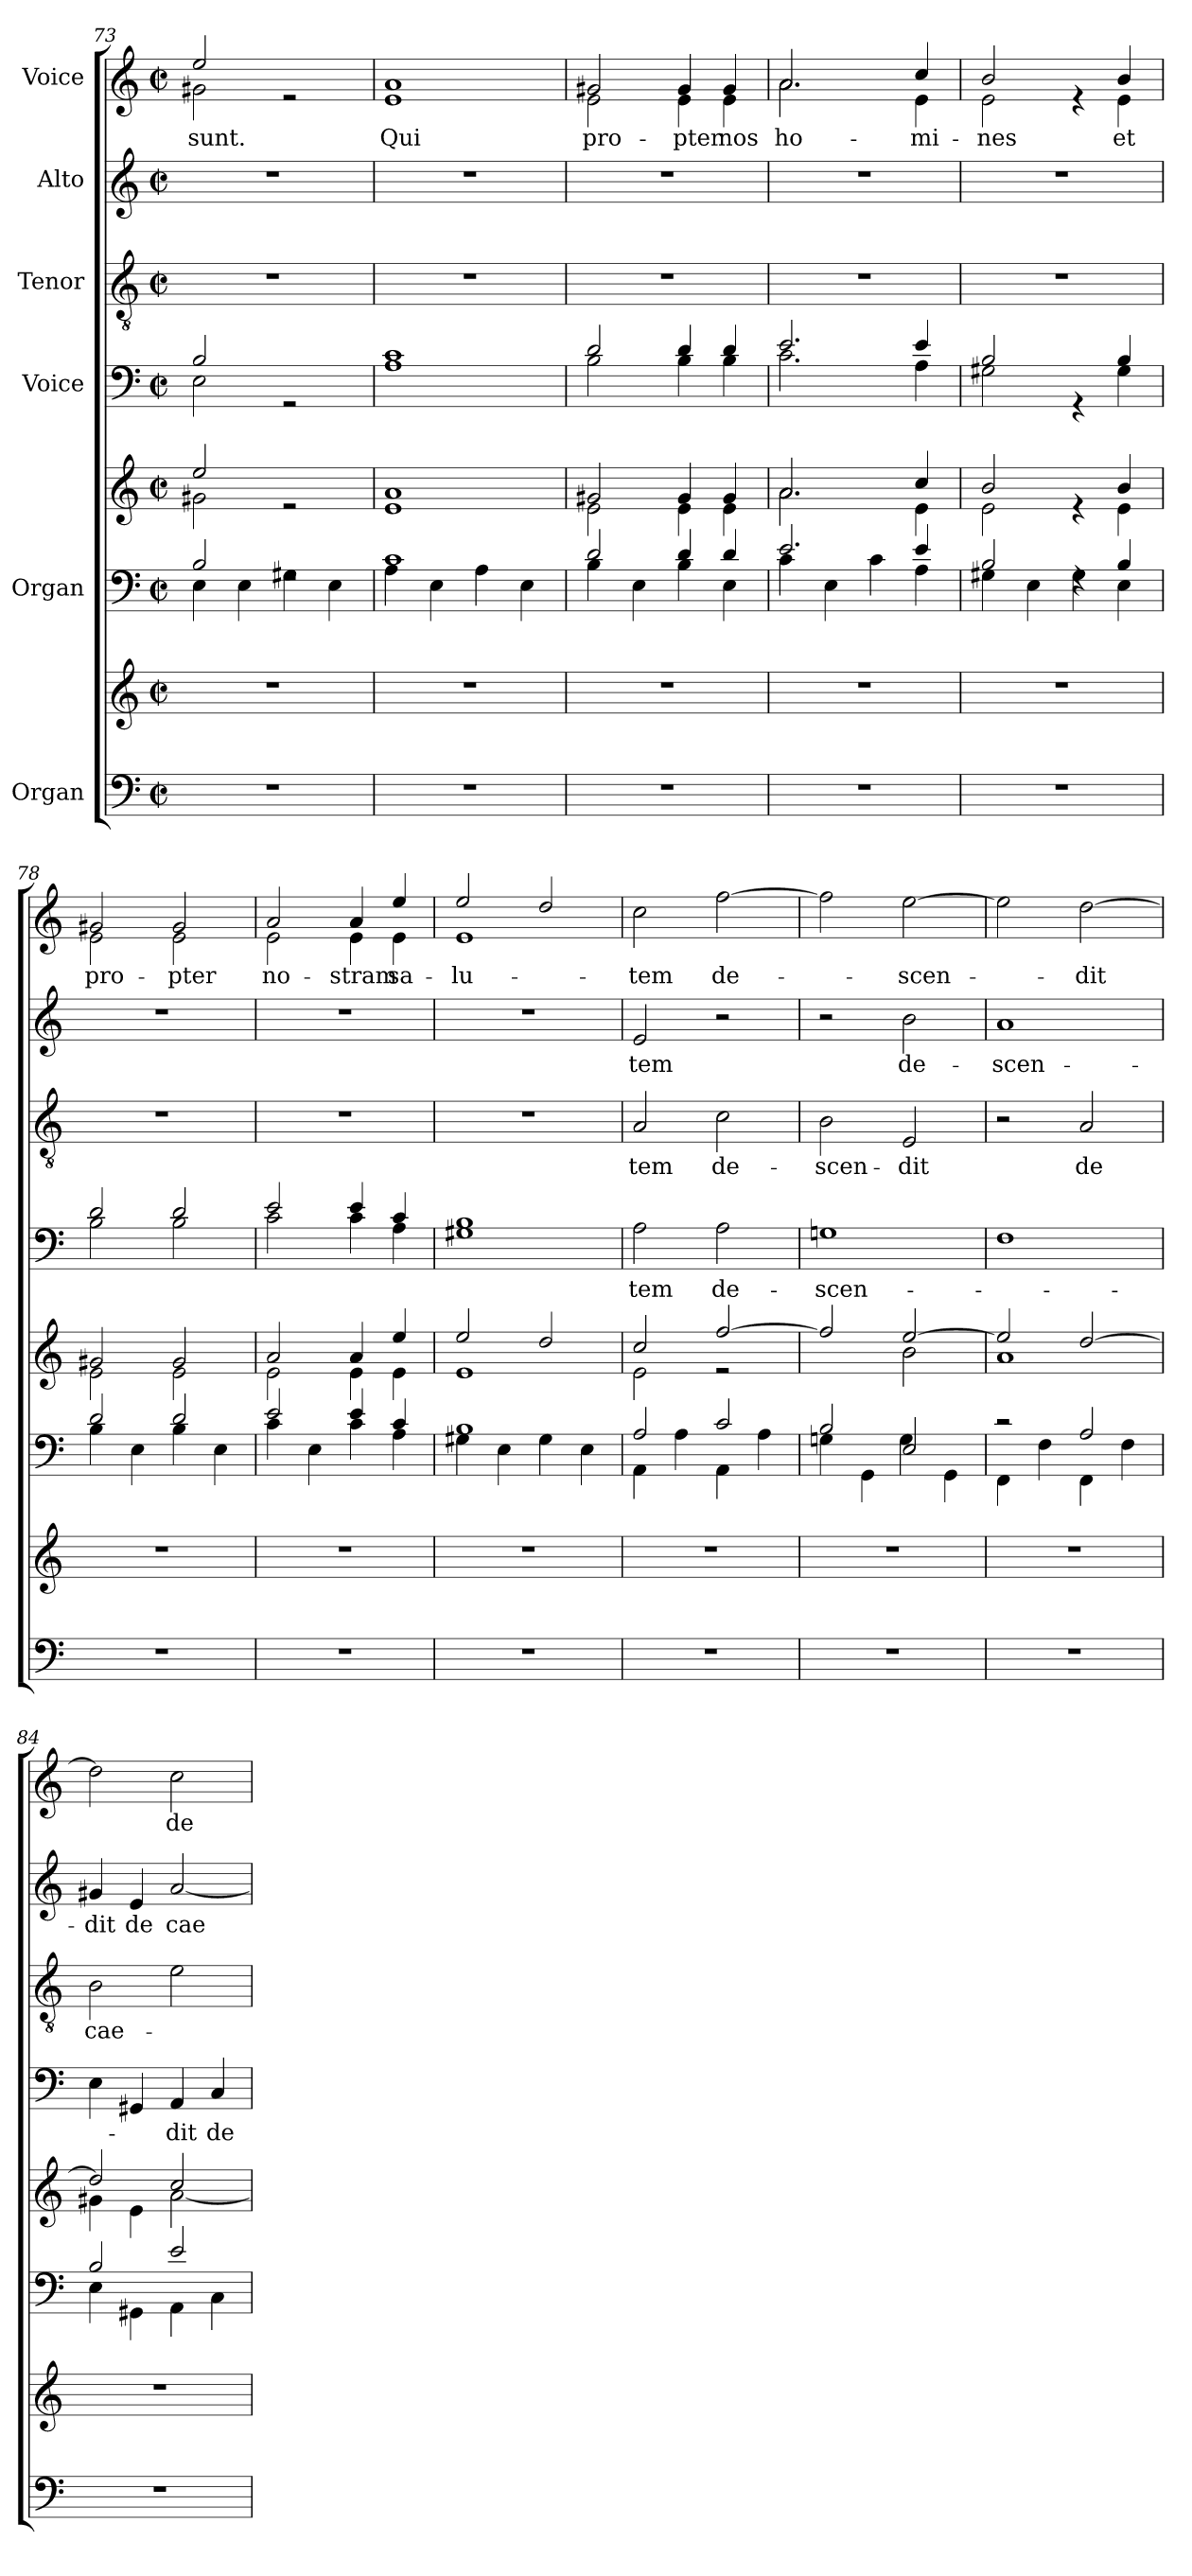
**kern	**kern	**kern	**kern	**kern	**text	**kern	**text	**kern	**text	**kern	**text
*part6	*part6	*part5	*part5	*part4	*part4	*part3	*part3	*part2	*part2	*part1	*part1
*staff8	*staff7	*staff6	*staff5	*staff4	*staff4	*staff3	*staff3	*staff2	*staff2	*staff1	*staff1
*I"Organ	*	*I"Organ	*	*I"Voice	*	*I"Tenor	*	*I"Alto	*	*I"Voice	*
*clefF4	*clefG2	*clefF4	*clefG2	*clefF4	*	*clefGv2	*	*clefG2	*	*clefG2	*
*k[]	*k[]	*k[]	*k[]	*k[]	*	*k[]	*	*k[]	*	*k[]	*
*M2/2	*M2/2	*M2/2	*M2/2	*M2/2	*	*M2/2	*	*M2/2	*	*M2/2	*
*met(c|)	*met(c|)	*met(c|)	*met(c|)	*met(c|)	*	*met(c|)	*	*met(c|)	*	*met(c|)	*
=73	=73	=73	=73	=73	=73	=73	=73	=73	=73	=73	=73
*	*	*^	*^	*^	*	*	*	*	*	*	*
!	!	!	!	!	!	!	!	!	!	!	!	!	!	!LO:LY:b
*	*	*	*	*	*	*	*	*	*	*	*	*	*^	*
1r	1r	2B/	4E\	2ee/	2g#X\	2B/	2E\	.	1r	.	1r	.	2ee/	2g#X\	sunt.
.	.	.	4E\	.	.	.	.	.	.	.	.	.	.	.	.
.	.	2rF	4G#X\	2re	2ryy	2rGG	2ryy	.	.	.	.	.	2re	2ryy	.
.	.	.	4E\	.	.	.	.	.	.	.	.	.	.	.	.
=74	=74	=74	=74	=74	=74	=74	=74	=74	=74	=74	=74	=74	=74	=74	=74
!	!	!	!	!	!	!	!	!	!	!	!	!	!	!	!LO:LY:b
1r	1r	1c	4A\	1a	1e	1c	1A	.	1r	.	1r	.	1a	1e	Qui
.	.	.	4E\	.	.	.	.	.	.	.	.	.	.	.	.
.	.	.	4A\	.	.	.	.	.	.	.	.	.	.	.	.
.	.	.	4E\	.	.	.	.	.	.	.	.	.	.	.	.
=75	=75	=75	=75	=75	=75	=75	=75	=75	=75	=75	=75	=75	=75	=75	=75
!	!	!	!	!	!	!	!	!	!	!	!	!	!	!	!LO:LY:b
1r	1r	2d/	4B\	2g#X/	2e\	2d/	2B\	.	1r	.	1r	.	2g#X/	2e\	pro-
.	.	.	4E\	.	.	.	.	.	.	.	.	.	.	.	.
!	!	!	!	!	!	!	!	!	!	!	!	!	!	!	!LO:LY:b
.	.	4d/	4B\	4g#/	4e\	4d/	4B\	.	.	.	.	.	4g#/	4e\	-pter
!	!	!	!	!	!	!	!	!	!	!	!	!	!	!	!LO:LY:b
.	.	4d/	4E\	4g#/	4e\	4d/	4B\	.	.	.	.	.	4g#/	4e\	nos
=76	=76	=76	=76	=76	=76	=76	=76	=76	=76	=76	=76	=76	=76	=76	=76
!	!	!	!	!	!	!	!	!	!	!	!	!	!	!	!LO:LY:b
1r	1r	2.e/	4c\	2.a/	2.a\	2.e/	2.c\	.	1r	.	1r	.	2.a/	2.a\	ho-
.	.	.	4E\	.	.	.	.	.	.	.	.	.	.	.	.
.	.	.	4c\	.	.	.	.	.	.	.	.	.	.	.	.
!	!	!	!	!	!	!	!	!	!	!	!	!	!	!	!LO:LY:b
.	.	4e/	4A\	4cc/	4e\	4e/	4A\	.	.	.	.	.	4cc/	4e\	-mi-
!!LO:PB:g=z	!!
=77	=77	=77	=77	=77	=77	=77	=77	=77	=77	=77	=77	=77	=77	=77	=77
!	!	!	!	!	!	!	!	!	!	!	!	!	!	!	!LO:LY:b
1r	1r	2B/	4G#X\	2b/	2e\	2B/	2G#X\	.	1r	.	1r	.	2b/	2e\	-nes
.	.	.	4E\	.	.	.	.	.	.	.	.	.	.	.	.
.	.	4rF	4G#\	4re	4ryy	4rGG	4ryy	.	.	.	.	.	4re	4ryy	.
!	!	!	!	!	!	!	!	!	!	!	!	!	!	!	!LO:LY:b
.	.	4B/	4E\	4b/	4e\	4B/	4G#\	.	.	.	.	.	4b/	4e\	et
=78	=78	=78	=78	=78	=78	=78	=78	=78	=78	=78	=78	=78	=78	=78	=78
!	!	!	!	!	!	!	!	!	!	!	!	!	!	!	!LO:LY:b
1r	1r	2d/	4B\	2g#X/	2e\	2d/	2B\	.	1r	.	1r	.	2g#X/	2e\	pro-
.	.	.	4E\	.	.	.	.	.	.	.	.	.	.	.	.
!	!	!	!	!	!	!	!	!	!	!	!	!	!	!	!LO:LY:b
.	.	2d/	4B\	2g#/	2e\	2d/	2B\	.	.	.	.	.	2g#/	2e\	-pter
.	.	.	4E\	.	.	.	.	.	.	.	.	.	.	.	.
=79	=79	=79	=79	=79	=79	=79	=79	=79	=79	=79	=79	=79	=79	=79	=79
!	!	!	!	!	!	!	!	!	!	!	!	!	!	!	!LO:LY:b
1r	1r	2e/	4c\	2a/	2e\	2e/	2c\	.	1r	.	1r	.	2a/	2e\	no-
.	.	.	4E\	.	.	.	.	.	.	.	.	.	.	.	.
!	!	!	!	!	!	!	!	!	!	!	!	!	!	!	!LO:LY:b
.	.	4e/	4c\	4a/	4e\	4e/	4c\	.	.	.	.	.	4a/	4e\	-stram
!	!	!	!	!	!	!	!	!	!	!	!	!	!	!	!LO:LY:b
.	.	4c/	4A\	4ee/	4e\	4c/	4A\	.	.	.	.	.	4ee/	4e\	sa-
=80	=80	=80	=80	=80	=80	=80	=80	=80	=80	=80	=80	=80	=80	=80	=80
!	!	!	!	!	!	!	!	!	!	!	!	!	!	!	!LO:LY:b
1r	1r	1B	4G#X\	2ee/	1e	1B	1G#X	.	1r	.	1r	.	2ee/	1e	-lu-
.	.	.	4E\	.	.	.	.	.	.	.	.	.	.	.	.
.	.	.	4G#\	2dd/	.	.	.	.	.	.	.	.	2dd/	.	.
.	.	.	4E\	.	.	.	.	.	.	.	.	.	.	.	.
*	*	*	*	*	*	*v	*v	*	*	*	*	*	*v	*v	*
!!LO:LB:g=z
=81	=81	=81	=81	=81	=81	=81	=81	=81	=81	=81	=81	=81	=81
!	!	!	!	!	!	!	!LO:LY:b	!	!LO:LY:b	!	!LO:LY:b	!	!LO:LY:b
1r	1r	2A/	4AA\	2cc/	2e\	2A\	tem	2A/	tem	2e/	tem	2cc\	-tem
.	.	.	4A\	.	.	.	.	.	.	.	.	.	.
!	!	!	!	!	!	!	!LO:LY:b	!	!LO:LY:b	!	!	!	!LO:LY:b
.	.	2c/	4AA\	[2ff/	2r	2A\	de-	2c\	de-	2r	.	[2ff\	de-
.	.	.	4A\	.	.	.	.	.	.	.	.	.	.
=82	=82	=82	=82	=82	=82	=82	=82	=82	=82	=82	=82	=82	=82
!	!	!	!	!	!	!	!LO:LY:b	!	!LO:LY:b	!	!	!	!
1r	1r	2B/	4Gn\	2ff/]	2ryy	1Gn	-scen-	2B\	-scen-	2r	.	2ff\]	.
.	.	.	4GG\	.	.	.	.	.	.	.	.	.	.
!	!	!	!	!	!	!	!	!	!LO:LY:b	!	!LO:LY:b	!	!LO:LY:b
.	.	2E/	4G\	[2ee/	2b\	.	.	2E/	-dit	2b\	de-	[2ee\	-scen-
.	.	.	4GG\	.	.	.	.	.	.	.	.	.	.
=83	=83	=83	=83	=83	=83	=83	=83	=83	=83	=83	=83	=83	=83
!	!	!	!	!	!	!	!	!	!	!	!LO:LY:b	!	!
1r	1r	2r	4FF\	2ee/]	1a	1F	.	2r	.	1a	-scen-	2ee\]	.
.	.	.	4F\	.	.	.	.	.	.	.	.	.	.
!	!	!	!	!	!	!	!	!	!LO:LY:b	!	!	!	!LO:LY:b
.	.	2A/	4FF\	[2dd/	.	.	.	2A/	de	.	.	[2dd\	-dit
.	.	.	4F\	.	.	.	.	.	.	.	.	.	.
=84	=84	=84	=84	=84	=84	=84	=84	=84	=84	=84	=84	=84	=84
!	!	!	!	!	!	!	!	!	!LO:LY:b	!	!LO:LY:b	!	!
1r	1r	2B/	4E\	2dd/]	4g#X\	4E\	.	2B\	cae-	4g#X/	-dit	2dd\]	.
!	!	!	!	!	!	!	!	!	!	!	!LO:LY:b	!	!
.	.	.	4GG#X\	.	4e\	4GG#X/	.	.	.	4e/	de	.	.
!	!	!	!	!	!	!	!LO:LY:b	!	!	!	!LO:LY:b	!	!LO:LY:b
.	.	2e/	4AA\	2cc/	[2a\	4AA/	-dit	2e\	.	[2a/	cae-	2cc\	de
!	!	!	!	!	!	!	!LO:LY:b	!	!	!	!	!	!
.	.	.	4C\	.	.	4C/	de	.	.	.	.	.	.
*	*	*v	*v	*	*	*	*	*	*	*	*	*	*
*	*	*	*v	*v	*	*	*	*	*	*	*	*
=	=	=	=	=	=	=	=	=	=	=	=
*-	*-	*-	*-	*-	*-	*-	*-	*-	*-	*-	*-
